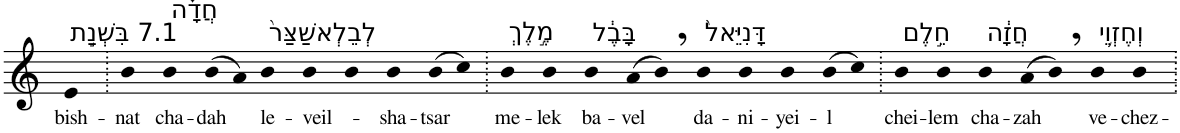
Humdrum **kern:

**kern	**text
*part1	*part1
*staff1	*staff1
*I"Piano	*
*I'Pno	*
*clefG2	*
*k[]	*
=1	=1
!LO:TX:a:t=7.1 בִּשְׁנַ֣ת	!
!	!LO:LY:b
4e	bish-
=2.	=2.
!	!LO:LY:b
4b	-nat
!LO:TX:a:t=חֲדָ֗ה	!
!	!LO:LY:b
4b	cha-
!	!LO:LY:b
(>8b	-dah
8a)	.
!LO:TX:a:t=לְבֵלְאשַׁצַּר֙	!
!	!LO:LY:b
4b	le-
!	!LO:LY:b
4b	-veil-
4b	.
!	!LO:LY:b
4b	-sha-
!	!LO:LY:b
(>8b	-tsar
8cc)	.
=3.	=3.
!LO:TX:a:t=מֶ֣לֶךְ	!
!	!LO:LY:b
4b	me-
!	!LO:LY:b
4b	-lek
!LO:TX:a:t=בָּבֶ֔ל	!
!	!LO:LY:b
4b	ba-
!	!LO:LY:b
(>8a	-vel
8b,)	.
!LO:TX:a:t=דָּנִיֵּאל֙	!
!	!LO:LY:b
4b	da-
!	!LO:LY:b
4b	-ni-
!	!LO:LY:b
4b	-yei-
!	!LO:LY:b
(>8b	-l
8cc)	.
=4.	=4.
!LO:TX:a:t=חֵ֣לֶם	!
!	!LO:LY:b
4b	chei-
!	!LO:LY:b
4b	-lem
!LO:TX:a:t=חֲזָ֔ה	!
!	!LO:LY:b
4b	cha-
!	!LO:LY:b
(>8a	-zah
8b,)	.
!LO:TX:a:t=וְחֶזְוֵ֥י	!
!	!LO:LY:b
4b	ve-
!	!LO:LY:b
4b	-chez-
=.	=.
*-	*-
